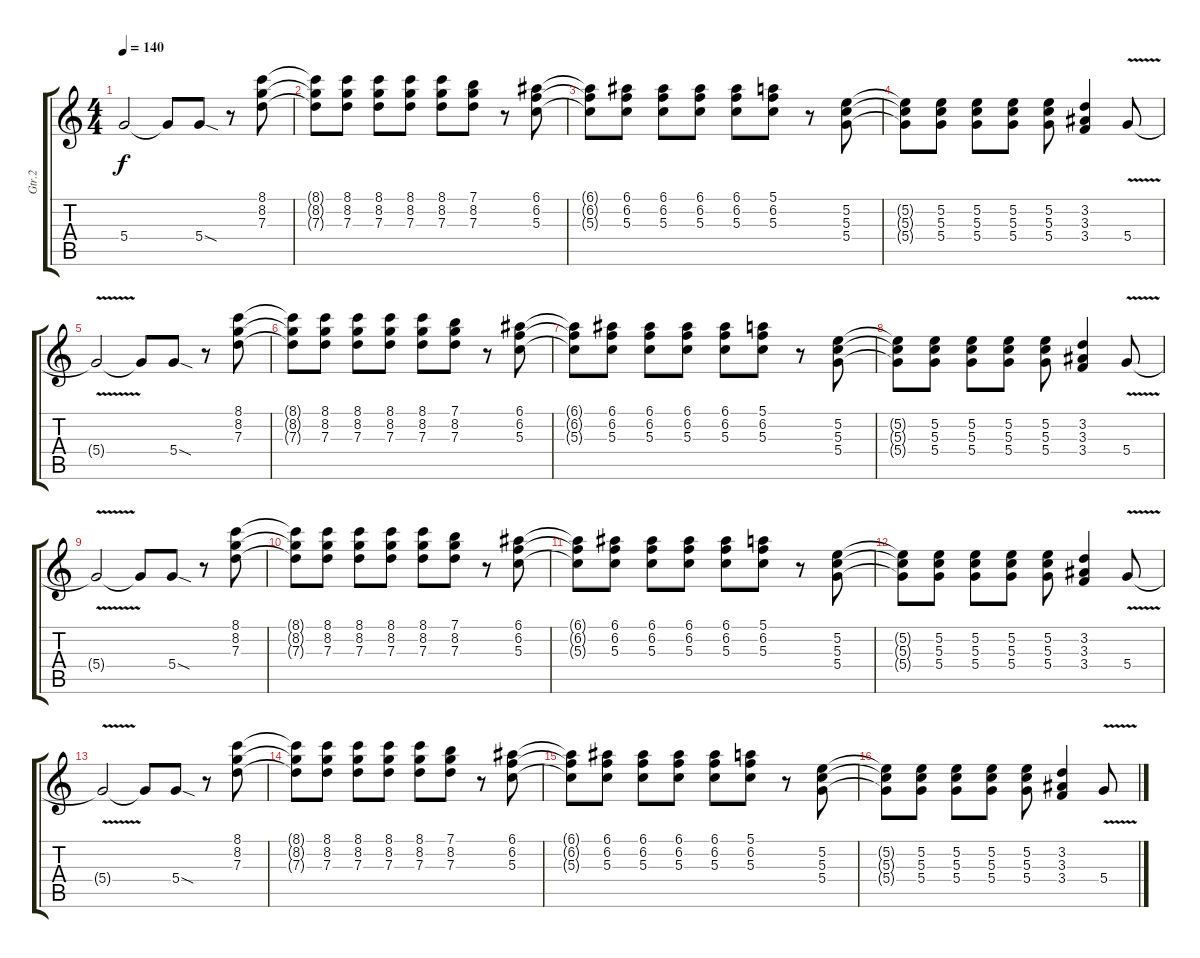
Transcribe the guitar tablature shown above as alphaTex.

\track ("Gtr.2" "Gtr.2") {instrument distortionguitar}
\staff {score tabs}
\tuning (E4 B3 G3 D3 A2 E2) {hide}
\ts (4 4)
\tempo 140
\clef g2
\ks c
5.4{t}.2{dy f} 5.4{t}.8 5.4{sod}.8 r.8 (8.1 8.2 7.3).8 |
(8.1{t} 8.2{t} 7.3{t}).8 (8.1 8.2 7.3).8 (8.1 8.2 7.3).8 (8.1 8.2 7.3).8 (8.1 8.2 7.3).8 (7.1 8.2 7.3).8 r.8 (6.1 6.2 5.3).8 |
(6.1{t} 6.2{t} 5.3{t}).8 (6.1 6.2 5.3).8 (6.1 6.2 5.3).8 (6.1 6.2 5.3).8 (6.1 6.2 5.3).8 (5.1 6.2 5.3).8 r.8 (5.2 5.3 5.4).8 |
(5.2{t} 5.3{t} 5.4{t}).8 (5.2 5.3 5.4).8 (5.2 5.3 5.4).8 (5.2 5.3 5.4).8 (5.2 5.3 5.4).8 (3.2 3.3 3.4).4 5.4{v}.8 |
5.4{t}.2 5.4{t}.8 5.4{sod}.8 r.8 (8.1 8.2 7.3).8 |
(8.1{t} 8.2{t} 7.3{t}).8 (8.1 8.2 7.3).8 (8.1 8.2 7.3).8 (8.1 8.2 7.3).8 (8.1 8.2 7.3).8 (7.1 8.2 7.3).8 r.8 (6.1 6.2 5.3).8 |
(6.1{t} 6.2{t} 5.3{t}).8 (6.1 6.2 5.3).8 (6.1 6.2 5.3).8 (6.1 6.2 5.3).8 (6.1 6.2 5.3).8 (5.1 6.2 5.3).8 r.8 (5.2 5.3 5.4).8 |
(5.2{t} 5.3{t} 5.4{t}).8 (5.2 5.3 5.4).8 (5.2 5.3 5.4).8 (5.2 5.3 5.4).8 (5.2 5.3 5.4).8 (3.2 3.3 3.4).4 5.4{v}.8 |
5.4{t}.2 5.4{t}.8 5.4{sod}.8 r.8 (8.1 8.2 7.3).8 |
(8.1{t} 8.2{t} 7.3{t}).8 (8.1 8.2 7.3).8 (8.1 8.2 7.3).8 (8.1 8.2 7.3).8 (8.1 8.2 7.3).8 (7.1 8.2 7.3).8 r.8 (6.1 6.2 5.3).8 |
(6.1{t} 6.2{t} 5.3{t}).8 (6.1 6.2 5.3).8 (6.1 6.2 5.3).8 (6.1 6.2 5.3).8 (6.1 6.2 5.3).8 (5.1 6.2 5.3).8 r.8 (5.2 5.3 5.4).8 |
(5.2{t} 5.3{t} 5.4{t}).8 (5.2 5.3 5.4).8 (5.2 5.3 5.4).8 (5.2 5.3 5.4).8 (5.2 5.3 5.4).8 (3.2 3.3 3.4).4 5.4{v}.8 |
5.4{t}.2 5.4{t}.8 5.4{sod}.8 r.8 (8.1 8.2 7.3).8 |
(8.1{t} 8.2{t} 7.3{t}).8 (8.1 8.2 7.3).8 (8.1 8.2 7.3).8 (8.1 8.2 7.3).8 (8.1 8.2 7.3).8 (7.1 8.2 7.3).8 r.8 (6.1 6.2 5.3).8 |
(6.1{t} 6.2{t} 5.3{t}).8 (6.1 6.2 5.3).8 (6.1 6.2 5.3).8 (6.1 6.2 5.3).8 (6.1 6.2 5.3).8 (5.1 6.2 5.3).8 r.8 (5.2 5.3 5.4).8 |
(5.2{t} 5.3{t} 5.4{t}).8 (5.2 5.3 5.4).8 (5.2 5.3 5.4).8 (5.2 5.3 5.4).8 (5.2 5.3 5.4).8 (3.2 3.3 3.4).4 5.4{v}.8
